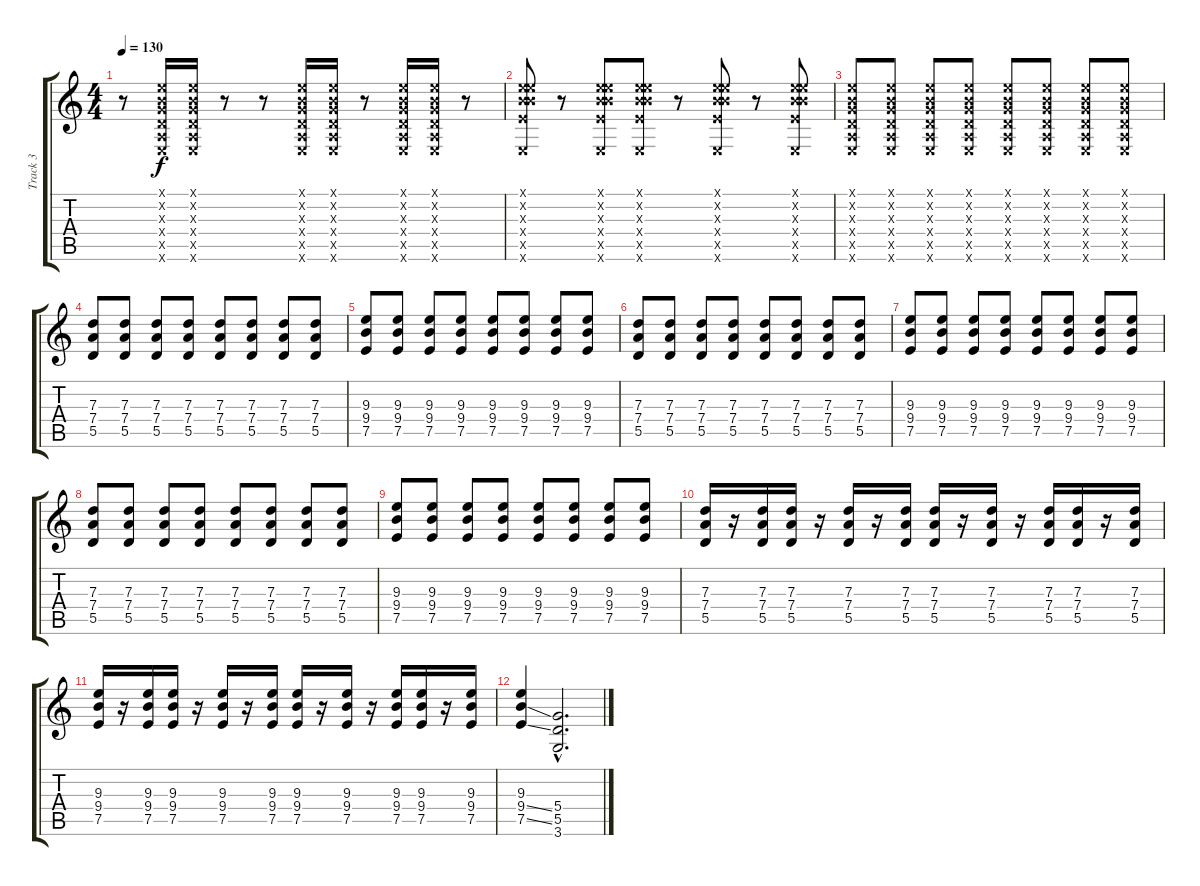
\track ("Track 3" "Track 3") {instrument overdrivenguitar}
\staff {score tabs}
\tuning (E4 B3 G3 D3 A2 E2) {hide}
\ts (4 4)
\tempo 130
\clef g2
\ks c
r.8{dy f} (0.1{x} 0.2{x} 0.3{x} 0.4{x} 0.5{x} 0.6{x}).16 (0.1{x} 0.2{x} 0.3{x} 0.4{x} 0.5{x} 0.6{x}).16 r.8 r.8 (0.1{x} 0.2{x} 0.3{x} 0.4{x} 0.5{x} 0.6{x}).16 (0.1{x} 0.2{x} 0.3{x} 0.4{x} 0.5{x} 0.6{x}).16 r.8 (0.1{x} 0.2{x} 0.3{x} 0.4{x} 0.5{x} 0.6{x}).16 (0.1{x} 0.2{x} 0.3{x} 0.4{x} 0.5{x} 0.6{x}).16 r.8 |
(0.1{x} 0.2{x} 9.3{x} 9.4{x} 7.5{x} 0.6{x}).8 r.8 (0.1{x} 0.2{x} 9.3{x} 9.4{x} 7.5{x} 0.6{x}).8 (0.1{x} 0.2{x} 9.3{x} 9.4{x} 7.5{x} 0.6{x}).8 r.8 (0.1{x} 0.2{x} 9.3{x} 9.4{x} 7.5{x} 0.6{x}).8 r.8 (0.1{x} 0.2{x} 9.3{x} 9.4{x} 7.5{x} 0.6{x}).8 |
(0.1{x} 0.2{x} 0.3{x} 0.4{x} 0.5{x} 0.6{x}).8 (0.1{x} 0.2{x} 0.3{x} 0.4{x} 0.5{x} 0.6{x}).8 (0.1{x} 0.2{x} 0.3{x} 0.4{x} 0.5{x} 0.6{x}).8 (0.1{x} 0.2{x} 0.3{x} 0.4{x} 0.5{x} 0.6{x}).8 (0.1{x} 0.2{x} 0.3{x} 0.4{x} 0.5{x} 0.6{x}).8 (0.1{x} 0.2{x} 0.3{x} 0.4{x} 0.5{x} 0.6{x}).8 (0.1{x} 0.2{x} 0.3{x} 0.4{x} 0.5{x} 0.6{x}).8 (0.1{x} 0.2{x} 0.3{x} 0.4{x} 0.5{x} 0.6{x}).8 |
(7.3 7.4 5.5).8 (7.3 7.4 5.5).8 (7.3 7.4 5.5).8 (7.3 7.4 5.5).8 (7.3 7.4 5.5).8 (7.3 7.4 5.5).8 (7.3 7.4 5.5).8 (7.3 7.4 5.5).8 |
(9.3 9.4 7.5).8 (9.3 9.4 7.5).8 (9.3 9.4 7.5).8 (9.3 9.4 7.5).8 (9.3 9.4 7.5).8 (9.3 9.4 7.5).8 (9.3 9.4 7.5).8 (9.3 9.4 7.5).8 |
(7.3 7.4 5.5).8 (7.3 7.4 5.5).8 (7.3 7.4 5.5).8 (7.3 7.4 5.5).8 (7.3 7.4 5.5).8 (7.3 7.4 5.5).8 (7.3 7.4 5.5).8 (7.3 7.4 5.5).8 |
(9.3 9.4 7.5).8 (9.3 9.4 7.5).8 (9.3 9.4 7.5).8 (9.3 9.4 7.5).8 (9.3 9.4 7.5).8 (9.3 9.4 7.5).8 (9.3 9.4 7.5).8 (9.3 9.4 7.5).8 |
(7.3 7.4 5.5).8 (7.3 7.4 5.5).8 (7.3 7.4 5.5).8 (7.3 7.4 5.5).8 (7.3 7.4 5.5).8 (7.3 7.4 5.5).8 (7.3 7.4 5.5).8 (7.3 7.4 5.5).8 |
(9.3 9.4 7.5).8 (9.3 9.4 7.5).8 (9.3 9.4 7.5).8 (9.3 9.4 7.5).8 (9.3 9.4 7.5).8 (9.3 9.4 7.5).8 (9.3 9.4 7.5).8 (9.3 9.4 7.5).8 |
(7.3 7.4 5.5).16{volume 9} r.16 (7.3 7.4 5.5).16 (7.3 7.4 5.5).16 r.16 (7.3 7.4 5.5).16 r.16 (7.3 7.4 5.5).16 (7.3 7.4 5.5).16 r.16 (7.3 7.4 5.5).16 r.16 (7.3 7.4 5.5).16 (7.3 7.4 5.5).16 r.16 (7.3 7.4 5.5).16 |
(9.3 9.4 7.5).16 r.16 (9.3 9.4 7.5).16 (9.3 9.4 7.5).16 r.16 (9.3 9.4 7.5).16 r.16 (9.3 9.4 7.5).16 (9.3 9.4 7.5).16 r.16 (9.3 9.4 7.5).16 r.16 (9.3 9.4 7.5).16 (9.3 9.4 7.5).16 r.16 (9.3 9.4 7.5).16 |
(9.3 9.4{ss} 7.5{ss}).4 (5.4{hac} 5.5{hac} 3.6{hac}).2{d}
